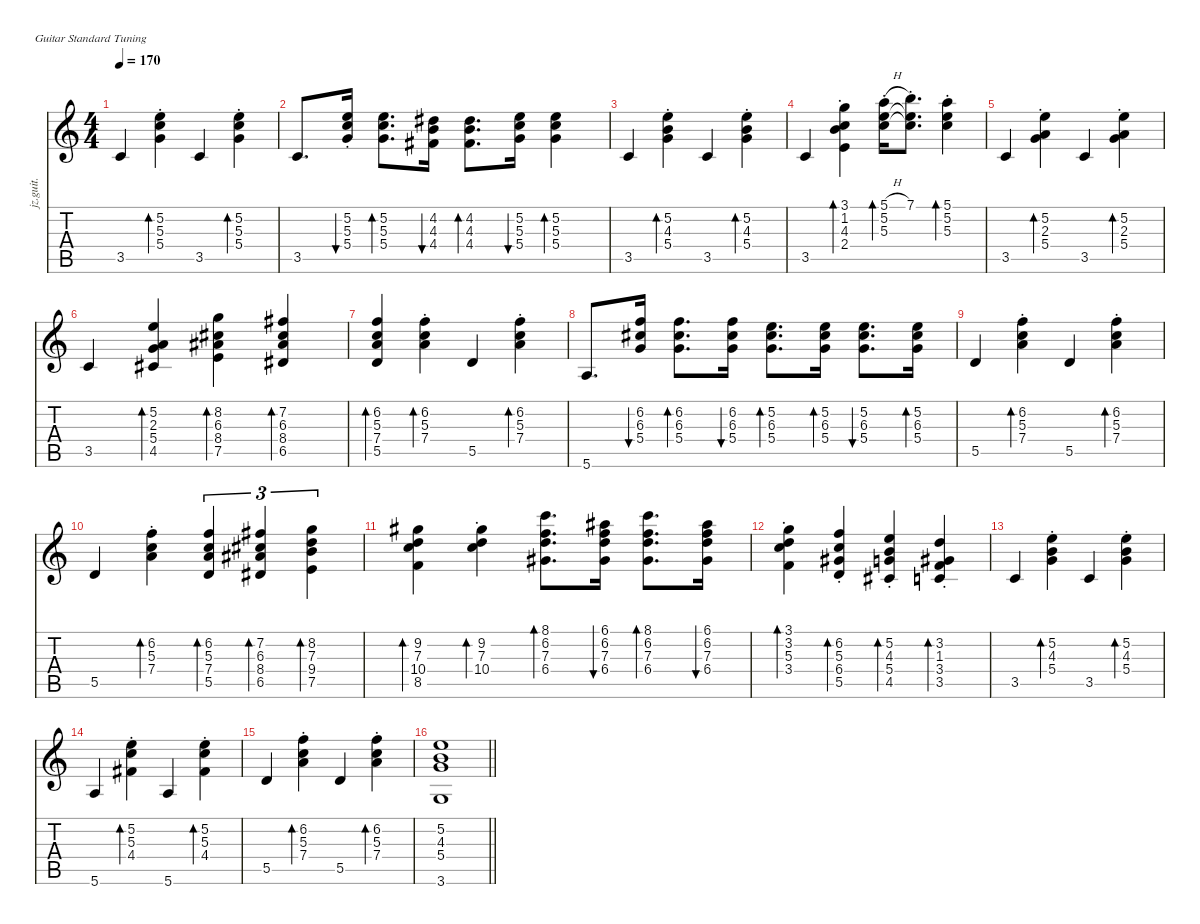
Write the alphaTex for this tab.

\defaultSystemsLayout 4
\hideDynamics
\bracketExtendMode nobrackets
\otherSystemsTrackNameOrientation horizontal
\track ("Guitarra" "jz.guit.") {instrument electricguitarjazz}
\staff {score tabs}
\tuning (E4 B3 G3 D3 A2 E2)
\ts (4 4)
\tempo 170
\clef g2
\ks c
3.5.4{dy f beam Up} (5.2{st} 5.3{st} 5.4{st}).4{bd 60 beam Down} 3.5.4{beam Up} (5.2{st} 5.3{st} 5.4{st}).4{bd 60 beam Down} |
3.5.8{d beam Up} (5.2{st} 5.3{st} 5.4{st}).16{bu 60 beam Up} (5.2 5.3 5.4).8{d bd 60 beam Down} (4.2{acc #} 4.3 4.4{acc #}).16{bu 60 beam Down} (4.2{acc #} 4.3 4.4{acc #}).8{d bd 60 beam Down} (5.2 5.3 5.4).16{bu 60 beam Down} (5.2 5.3 5.4).4{bd 60 beam Down} |
3.5.4{beam Up} (5.2{st} 4.3{st} 5.4{st}).4{bd 60 beam Down} 3.5.4{beam Up} (5.2{st} 4.3{st} 5.4{st}).4{bd 60 beam Down} |
3.5.4{beam Up} (3.1 1.2{st} 4.3{st} 2.4{st}).4{bd 60 beam Down} (5.1{h st} 5.2{st} 5.3{st}).16{bd 60 beam Down} (7.1{st} 5.2{t} 5.3{t}).8{d beam Down} (5.1 5.2{st} 5.3{st}).4{bd 60 beam Down} |
3.5.4{beam Up} (5.2{st} 2.3{st} 5.4{st}).4{bd 60 beam Down} 3.5.4{beam Up} (5.2{st} 2.3{st} 5.4{st}).4{bd 60 beam Down} |
3.5.4{beam Up} (5.2 2.3 5.4 4.5{acc #}).4{bd 60 beam Up} (8.2 6.3{acc #} 8.4{acc #} 7.5).4{bd 60 beam Down} (7.2{acc #} 6.3{acc #} 8.4{acc #} 6.5{acc #}).4{bd 60 beam Up} |
(6.2 5.3 7.4 5.5).4{bd 60 beam Up} (6.2{st} 5.3{st} 7.4{st}).4{bd 60 beam Down} 5.5.4{beam Up} (6.2{st} 5.3{st} 7.4{st}).4{bd 60 beam Down} |
5.6.8{d beam Up} (6.2 6.3{acc #} 5.4).16{bu 60 beam Up} (6.2 6.3{acc #} 5.4).8{d bd 60 beam Down} (6.2 6.3{acc #} 5.4).16{bu 60 beam Down} (5.2 6.3{acc #} 5.4).8{d bd 60 beam Down} (5.2 6.3{acc #} 5.4).16{bd 60 beam Down} (5.2 6.3{acc #} 5.4).8{d bu 60 beam Down} (5.2 6.3{acc #} 5.4).16{bd 60 beam Down} |
5.5.4{beam Up} (6.2{st} 5.3{st} 7.4{st}).4{bd 60 beam Down} 5.5.4{beam Up} (6.2{st} 5.3{st} 7.4{st}).4{bd 60 beam Down} |
5.5.4{beam Up} (6.2{st} 5.3{st} 7.4{st}).4{bd 60 beam Down} (6.2 5.3 7.4 5.5).4{tu (3 2) bd 60 beam Up} (7.2{acc #} 6.3{acc #} 8.4{acc #} 6.5{acc #}).4{tu (3 2) bd 60 beam Up} (8.2 7.3 9.4 7.5).4{tu (3 2) bd 60 beam Down} |
(9.2{acc #} 7.3 10.4 8.5).4{bd 60 beam Down} (9.2{st acc #} 7.3{st} 10.4{st}).4{bd 60 beam Down} (8.1 6.2 7.3 6.4{acc #}).8{d bd 60 beam Down} (6.1{acc #} 6.2 7.3 6.4{acc #}).16{bu 60 beam Down} (8.1 6.2 7.3 6.4{acc #}).8{d bd 60 beam Down} (6.1{acc #} 6.2 7.3 6.4{acc #}).16{bu 60 beam Down} |
(3.1{st} 3.2{st} 5.3{st} 3.4{st}).4{bd 60 beam Down} (6.2{st} 5.3{st} 6.4{st acc #} 5.5{st}).4{bd 60 beam Up} (5.2{st} 4.3{st} 5.4{st} 4.5{st acc #}).4{bd 60 beam Up} (3.2{st} 1.3{st acc #} 3.4{st} 3.5{st}).4{bd 60 beam Up} |
3.5.4{beam Up} (5.2{st} 4.3{st} 5.4{st}).4{bd 60 beam Down} 3.5.4{beam Up} (5.2{st} 4.3{st} 5.4{st}).4{bd 60 beam Down} |
5.6.4{beam Up} (5.2{st} 5.3{st} 4.4{st acc #}).4{bd 60 beam Down} 5.6.4{beam Up} (5.2{st} 5.3{st} 4.4{st acc #}).4{bd 60 beam Down} |
5.5.4{beam Up} (6.2{st} 5.3{st} 7.4{st}).4{bd 60 beam Down} 5.5.4{beam Up} (6.2{st} 5.3{st} 7.4{st}).4{bd 60 beam Down} |
\barLineRight lightlight
(5.2 4.3 5.4 3.6).1{dy mf beam Up}
